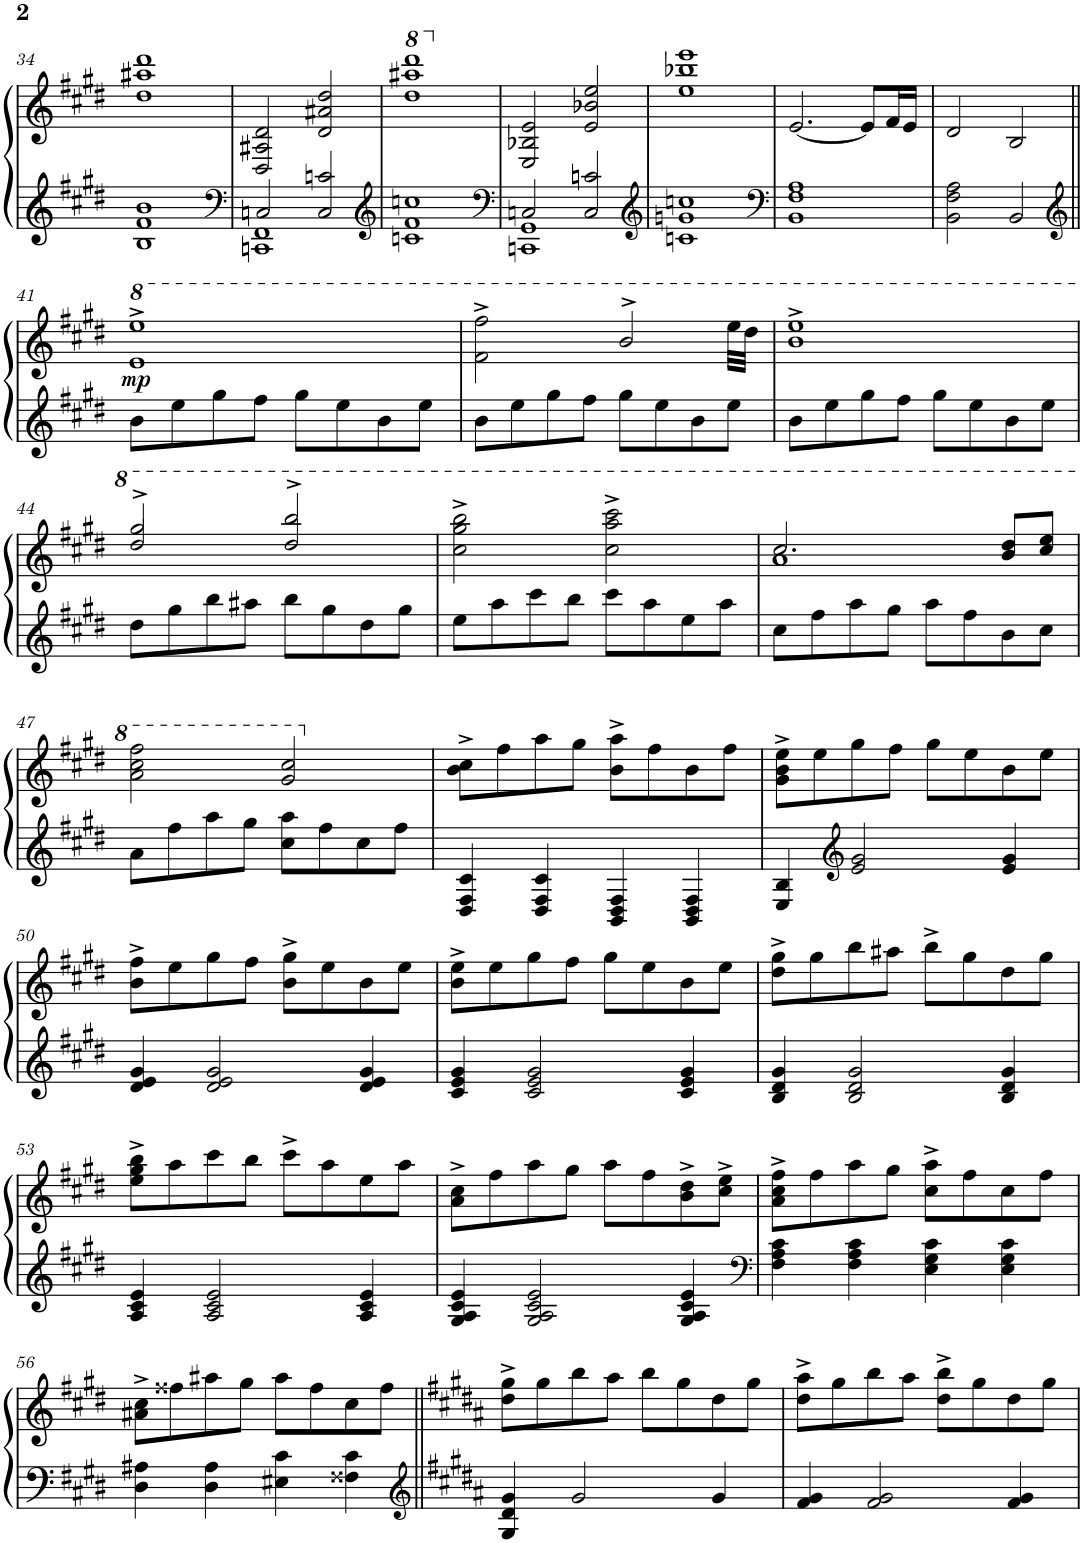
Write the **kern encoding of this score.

**kern	**kern	**dynam
*part1	*part1	*part1
*staff2	*staff1	*staff1/2
*I"Piano	*	*
*I'Pno.	*	*
!!LO:PB:g=z
*clefG2	*clefG2	*
*k[f#c#g#d#]	*k[f#c#g#d#]	*
*M2/2	*M2/2	*
*met(c|)	*met(c|)	*
=34	=34	=34
1B 1f# 1b	1dd# 1aa#X 1ddd#	.
=35	=35	=35
*clefF4	*	*
*^	*	*
1CCn 1FF#	2Cn/	2D#/ 2A#X/ 2d#/	.
.	2C/ 2cn/	2d#/ 2a#X/ 2dd#/	.
*v	*v	*	*
=36	=36	=36
*clefG2	*	*
*	*8va	*
1cn 1f# 1ccn	1ddd# 1aaa#X 1dddd#	.
=37	=37	=37
*clefF4	*	*
*^	*	*
*	*	*X8va	*
1CCn 1GG#	2Cn/	2E/ 2B-X/ 2e/	.
.	2C/ 2cn/	2e/ 2b-X/ 2ee/	.
*v	*v	*	*
=38	=38	=38
*clefG2	*	*
1cn 1gn 1ccn	1ee 1bb-X 1eee	.
=39	=39	=39
*clefF4	*	*
1BB 1F# 1A	[2.e/	.
.	8e/L]	.
.	16f#/L	.
.	16e/JJ	.
=40	=40	=40
2BB\ 2F#\ 2A\	2d#/	.
2BB/	2B/	.
!!LO:LB:g=z
=41||	=41||	=41||
*clefG2	*	*
*	*8va	*
!	!	!LO:DY:b
8b\L	1ee^ 1eee^	mp
8ee\	.	.
8gg#\	.	.
8ff#\J	.	.
8gg#\L	.	.
8ee\	.	.
8b\	.	.
8ee\J	.	.
=42	=42	=42
*	*^	*
8b\L	2ff#\^ 2fff#\^	2..ryy	.
8ee\	.	.	.
8gg#\	.	.	.
8ff#\J	.	.	.
8gg#\L	2bb^/	.	.
8ee\	.	.	.
8b\	.	.	.
8ee\J	.	32eee\LLL	.
.	.	32ddd#\JJJ	.
.	.	16ryy	.
*	*v	*v	*
=43	=43	=43
8b\L	1bb^ 1eee^	.
8ee\	.	.
8gg#\	.	.
8ff#\J	.	.
8gg#\L	.	.
8ee\	.	.
8b\	.	.
8ee\J	.	.
!!LO:LB:g=z
=44	=44	=44
*	*^	*
8dd#\L	2ddd#/	2ggg#^/	.
8gg#\	.	.	.
8bb\	.	.	.
8aa#X\J	.	.	.
8bb\L	2ddd#/	2bbb^/	.
8gg#\	.	.	.
8dd#\	.	.	.
8gg#\J	.	.	.
*	*v	*v	*
=45	=45	=45
8ee\L	2ccc#\^ 2ggg#\^ 2bbb\^	.
8aa\	.	.
8ccc#\	.	.
8bb\J	.	.
8ccc#\L	2ccc#\^ 2aaa\^ 2cccc#\^	.
8aa\	.	.
8ee\	.	.
8aa\J	.	.
=46	=46	=46
*	*^	*
8cc#\L	2.ccc#/	1aa	.
8ff#\	.	.	.
8aa\	.	.	.
8gg#\J	.	.	.
8aa\L	.	.	.
8ff#\	.	.	.
8b\	8bb/ 8ddd#/L	.	.
8cc#\J	8ccc#/ 8eee/J	.	.
*	*v	*v	*
!!LO:LB:g=z
=47	=47	=47
8a\L	2aa\ 2ccc#\ 2fff#\	.
8ff#\	.	.
8aa\	.	.
8gg#\J	.	.
8cc#\ 8aa\L	2gg#/ 2ccc#/	.
8ff#\	.	.
8cc#\	.	.
8ff#\J	.	.
=48	=48	=48
*	*X8va	*
4D#/ 4F#/ 4c#/	8b\^ 8cc#\^L	.
.	8ff#\	.
4D#/ 4F#/ 4c#/	8aa\	.
.	8gg#\J	.
4BB/ 4D#/ 4F#/	8b\^ 8aa\^L	.
.	8ff#\	.
4BB/ 4D#/ 4F#/	8b\	.
.	8ff#\J	.
=49	=49	=49
4E/ 4B/	8g#\^ 8b\^ 8ee\^L	.
.	8ee\	.
*clefG2	*	*
2e/ 2g#/	8gg#\	.
.	8ff#\J	.
.	8gg#\L	.
.	8ee\	.
4e/ 4g#/	8b\	.
.	8ee\J	.
!!LO:LB:g=z
=50	=50	=50
4d#/ 4e/ 4g#/	8b\^ 8ff#\^L	.
.	8ee\	.
2d#/ 2e/ 2g#/	8gg#\	.
.	8ff#\J	.
.	8b\^ 8gg#\^L	.
.	8ee\	.
4d#/ 4e/ 4g#/	8b\	.
.	8ee\J	.
=51	=51	=51
4c#/ 4e/ 4g#/	8b\^ 8ee\^L	.
.	8ee\	.
2c#/ 2e/ 2g#/	8gg#\	.
.	8ff#\J	.
.	8gg#\L	.
.	8ee\	.
4c#/ 4e/ 4g#/	8b\	.
.	8ee\J	.
=52	=52	=52
4B/ 4d#/ 4g#/	8dd#\^ 8gg#\^L	.
.	8gg#\	.
2B/ 2d#/ 2g#/	8bb\	.
.	8aa#X\J	.
.	8bb^\L	.
.	8gg#\	.
4B/ 4d#/ 4g#/	8dd#\	.
.	8gg#\J	.
!!LO:LB:g=z
=53	=53	=53
4A/ 4c#/ 4e/	8ee\^ 8gg#\^ 8bb\^L	.
.	8aa\	.
2A/ 2c#/ 2e/	8ccc#\	.
.	8bb\J	.
.	8ccc#^\L	.
.	8aa\	.
4A/ 4c#/ 4e/	8ee\	.
.	8aa\J	.
=54	=54	=54
4G#/ 4A/ 4c#/ 4e/	8a\^ 8cc#\^L	.
.	8ff#\	.
2G#/ 2A/ 2c#/ 2e/	8aa\	.
.	8gg#\J	.
.	8aa\L	.
.	8ff#\	.
4G#/ 4A/ 4c#/ 4e/	8b\^ 8dd#\^	.
.	8cc#\^ 8ee\^J	.
=55	=55	=55
*clefF4	*	*
4F#\ 4A\ 4c#\	8a\^ 8cc#\^ 8ff#\^L	.
.	8ff#\	.
4F#\ 4A\ 4c#\	8aa\	.
.	8gg#\J	.
4E\ 4G#\ 4c#\	8cc#\^ 8aa\^L	.
.	8ff#\	.
4E\ 4G#\ 4c#\	8cc#\	.
.	8ff#\J	.
!!LO:LB:g=z
=56	=56	=56
4D#\ 4A#X\	8a#X\^ 8cc#\^L	.
.	8ff##X\	.
4D#\ 4A#\	8aa#X\	.
.	8gg#\J	.
4E#X\ 4c#\	8aa#\L	.
.	8ff##\	.
4F##X\ 4c#\	8cc#\	.
.	8ff##\J	.
=57||	=57||	=57||
*clefG2	*	*
*k[f#c#g#d#a#]	*k[f#c#g#d#a#]	*
4G#/ 4d#/ 4g#/	8dd#\^ 8gg#\^L	.
.	8gg#\	.
2g#/	8bb\	.
.	8aa#\J	.
.	8bb\L	.
.	8gg#\	.
4g#/	8dd#\	.
.	8gg#\J	.
=58	=58	=58
4f#/ 4g#/	8dd#\^ 8aa#\^L	.
.	8gg#\	.
2f#/ 2g#/	8bb\	.
.	8aa#\J	.
.	8dd#\^ 8bb\^L	.
.	8gg#\	.
4f#/ 4g#/	8dd#\	.
.	8gg#\J	.
=	=	=
*-	*-	*-
